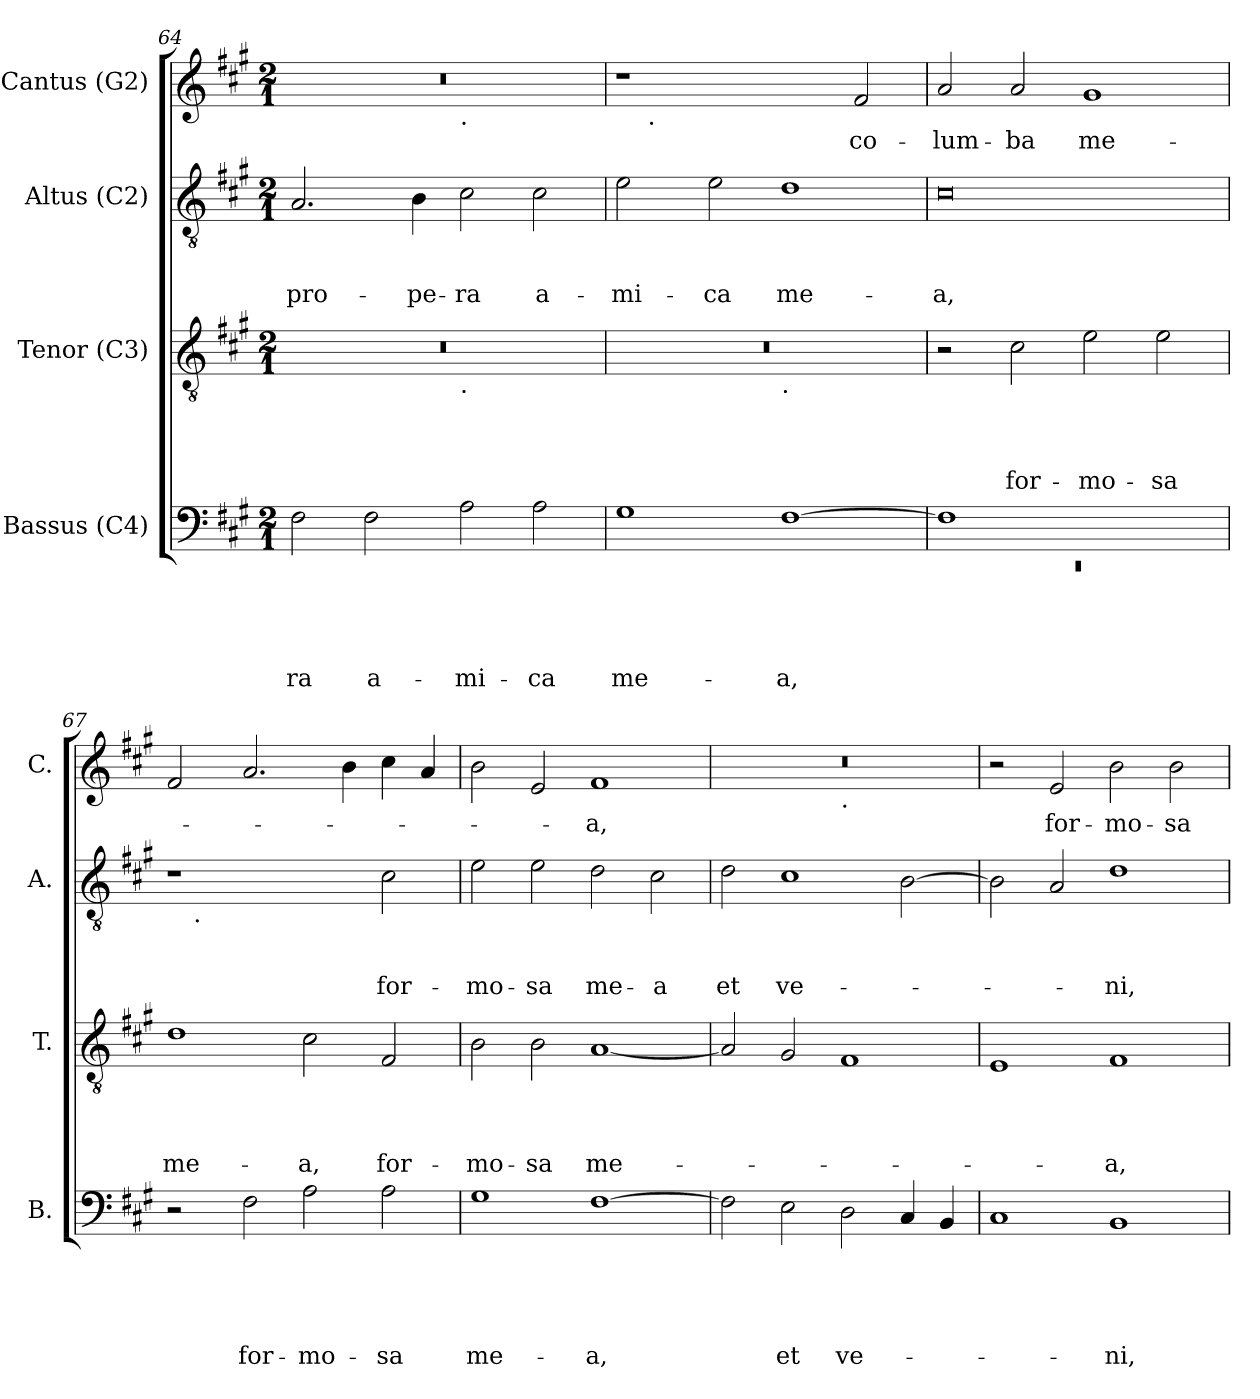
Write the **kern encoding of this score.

**kern	**text	**text	**text	**text	**text	**kern	**text	**text	**text	**text	**kern	**text	**text	**text	**kern	**text
*part4	*part4	*part4	*part4	*part4	*part4	*part3	*part3	*part3	*part3	*part3	*part2	*part2	*part2	*part2	*part1	*part1
*staff4	*staff4	*staff4	*staff4	*staff4	*staff4	*staff3	*staff3	*staff3	*staff3	*staff3	*staff2	*staff2	*staff2	*staff2	*staff1	*staff1
*I"Bassus (C4)	*	*	*	*	*	*I"Tenor (C3)	*	*	*	*	*I"Altus (C2)	*	*	*	*I"Cantus (G2)	*
*I'B.	*	*	*	*	*	*I'T.	*	*	*	*	*I'A.	*	*	*	*I'C.	*
*clefF4	*	*	*	*	*	*clefGv2	*	*	*	*	*clefGv2	*	*	*	*clefG2	*
*k[f#c#g#]	*	*	*	*	*	*k[f#c#g#]	*	*	*	*	*k[f#c#g#]	*	*	*	*k[f#c#g#]	*
*A:	*	*	*	*	*	*A:	*	*	*	*	*A:	*	*	*	*A:	*
*M2/1	*	*	*	*	*	*M2/1	*	*	*	*	*M2/1	*	*	*	*M2/1	*
=64	=64	=64	=64	=64	=64	=64	=64	=64	=64	=64	=64	=64	=64	=64	=64	=64
!	!	!	!	!	!LO:LY:b	!	!	!	!	!	!	!	!	!LO:LY:b	!	!
*	*	*	*	*	*	*^	*	*	*	*	*	*	*	*	*^	*
2F#\	.	.	.	.	-ra	0r	1ryy	.	.	.	.	2.A/	.	.	pro-	0r	1ryy	.
!	!	!	!	!	!LO:LY:b	!	!	!	!	!	!	!	!	!	!	!	!	!
2F#\	.	.	.	.	a-	.	.	.	.	.	.	.	.	.	.	.	.	.
!	!	!	!	!	!	!	!	!	!	!	!	!	!	!	!LO:LY:b	!	!	!
.	.	.	.	.	.	.	.	.	.	.	.	4B\	.	.	-pe-	.	.	.
!	!	!	!	!	!	!	!	!	!	!	!	!	!	!	!	!	!LO:TX:b:t=.	!
!	!	!	!	!	!	!	!LO:TX:b:t=.	!	!	!	!	!	!	!	!	!	!	!
!	!	!	!	!	!LO:LY:b	!	!	!	!	!	!	!	!	!	!LO:LY:b	!	!	!
2A\	.	.	.	.	-mi-	.	1ryy	.	.	.	.	2c#\	.	.	-ra	.	1ryy	.
!	!	!	!	!	!LO:LY:b	!	!	!	!	!	!	!	!	!	!LO:LY:b	!	!	!
2A\	.	.	.	.	-ca	.	.	.	.	.	.	2c#\	.	.	a-	.	.	.
=65	=65	=65	=65	=65	=65	=65	=65	=65	=65	=65	=65	=65	=65	=65	=65	=65	=65	=65
!	!	!	!	!	!LO:LY:b	!	!	!	!	!	!	!	!	!	!LO:LY:b	!	!	!
1G#	.	.	.	.	me-	0r	1ryy	.	.	.	.	2e\	.	.	-mi-	1r	8ryy	.
!	!	!	!	!	!	!	!	!	!	!	!	!	!	!	!	!	!LO:TX:b:t=.	!
.	.	.	.	.	.	.	.	.	.	.	.	.	.	.	.	.	1...ryy	.
!	!	!	!	!	!	!	!	!	!	!	!	!	!	!	!LO:LY:b	!	!	!
.	.	.	.	.	.	.	.	.	.	.	.	2e\	.	.	-ca	.	.	.
!	!	!	!	!	!	!	!LO:TX:b:t=.	!	!	!	!	!	!	!	!	!	!	!
!	!	!	!	!	!LO:LY:b	!	!	!	!	!	!	!	!	!	!LO:LY:b	!	!	!
[>1F#	.	.	.	.	-a,	.	1ryy	.	.	.	.	1d	.	.	me-	2ryy	.	.
!	!	!	!	!	!	!	!	!	!	!	!	!	!	!	!	!	!	!LO:LY:b
.	.	.	.	.	.	.	.	.	.	.	.	.	.	.	.	2f#/	.	co-
=66	=66	=66	=66	=66	=66	=66	=66	=66	=66	=66	=66	=66	=66	=66	=66	=66	=66	=66
*^	*	*	*	*	*	*	*	*	*	*	*	*	*	*	*	*	*	*
!	!LO:N:vis=1	!	!	!	!	!	!	!	!	!	!	!	!	!	!	!LO:LY:b:rj	!	!	!LO:LY:b
*	*	*	*	*	*	*	*v	*v	*	*	*	*	*	*	*	*	*v	*v	*
1F#]	0rEE	.	.	.	.	.	2r	.	.	.	.	0c#	.	.	-a,	2a/	-lum-
!	!	!	!	!	!	!	!	!	!	!	!LO:LY:b	!	!	!	!	!	!LO:LY:b
.	.	.	.	.	.	.	2c#\	.	.	.	for-	.	.	.	.	2a/	-ba
!	!	!	!	!	!	!	!	!	!	!	!LO:LY:b	!	!	!	!	!	!LO:LY:b
1ryy	.	.	.	.	.	.	2e\	.	.	.	-mo-	.	.	.	.	1g#	me-
!	!	!	!	!	!	!	!	!	!	!	!LO:LY:b	!	!	!	!	!	!
.	.	.	.	.	.	.	2e\	.	.	.	-sa	.	.	.	.	.	.
*v	*v	*	*	*	*	*	*	*	*	*	*	*	*	*	*	*	*
!!LO:LB:g=z
=67	=67	=67	=67	=67	=67	=67	=67	=67	=67	=67	=67	=67	=67	=67	=67	=67
!	!	!	!	!	!	!	!	!	!	!LO:LY:b	!	!	!	!	!	!
*	*	*	*	*	*	*	*	*	*	*	*^	*	*	*	*	*
2r	.	.	.	.	.	1d	.	.	.	me-	1r	8ryy	.	.	.	2f#/	.
!	!	!	!	!	!	!	!	!	!	!	!	!LO:TX:b:t=.	!	!	!	!	!
.	.	.	.	.	.	.	.	.	.	.	.	1...ryy	.	.	.	.	.
!	!	!	!	!	!LO:LY:b	!	!	!	!	!	!	!	!	!	!	!	!
2F#\	.	.	.	.	for-	.	.	.	.	.	.	.	.	.	.	2.a/	.
!	!	!	!	!	!LO:LY:b	!	!	!	!	!LO:LY:b	!	!	!	!	!	!	!
2A\	.	.	.	.	-mo-	2c#\	.	.	.	-a,	2ryy	.	.	.	.	.	.
.	.	.	.	.	.	.	.	.	.	.	.	.	.	.	.	4b\	.
!	!	!	!	!	!LO:LY:b	!	!	!	!	!LO:LY:b	!	!	!	!	!LO:LY:b	!	!
2A\	.	.	.	.	-sa	2F#/	.	.	.	for-	2c#\	.	.	.	for-	4cc#\	.
.	.	.	.	.	.	.	.	.	.	.	.	.	.	.	.	4a/	.
=68	=68	=68	=68	=68	=68	=68	=68	=68	=68	=68	=68	=68	=68	=68	=68	=68	=68
!	!	!	!	!	!LO:LY:b	!	!	!	!	!LO:LY:b	!	!	!	!	!LO:LY:b	!	!
*	*	*	*	*	*	*	*	*	*	*	*v	*v	*	*	*	*	*
1G#	.	.	.	.	me-	2B\	.	.	.	-mo-	2e\	.	.	-mo-	2b\	.
!	!	!	!	!	!	!	!	!	!	!LO:LY:b	!	!	!	!LO:LY:b	!	!
.	.	.	.	.	.	2B\	.	.	.	-sa	2e\	.	.	-sa	2e/	.
!	!	!	!	!	!LO:LY:b	!	!	!	!	!LO:LY:b	!	!	!	!LO:LY:b	!	!LO:LY:b
[>1F#	.	.	.	.	-a,	[<1A	.	.	.	me-	2d\	.	.	me-	1f#	-a,
!	!	!	!	!	!	!	!	!	!	!	!	!	!	!LO:LY:b	!	!
.	.	.	.	.	.	.	.	.	.	.	2c#\	.	.	-a	.	.
=69	=69	=69	=69	=69	=69	=69	=69	=69	=69	=69	=69	=69	=69	=69	=69	=69
!	!	!	!	!	!	!	!	!	!	!	!	!	!	!LO:LY:b	!	!
*	*	*	*	*	*	*	*	*	*	*	*	*	*	*	*^	*
2F#\]	.	.	.	.	.	2A/]	.	.	.	.	2d\	.	.	et	0r	1ryy	.
!	!	!	!	!	!LO:LY:b	!	!	!	!	!	!	!	!	!LO:LY:b	!	!	!
2E\	.	.	.	.	et	2G#/	.	.	.	.	1c#	.	.	ve-	.	.	.
!	!	!	!	!	!	!	!	!	!	!	!	!	!	!	!	!LO:TX:b:t=.	!
!	!	!	!	!	!LO:LY:b	!	!	!	!	!	!	!	!	!	!	!	!
2D\	.	.	.	.	ve-	1F#	.	.	.	.	.	.	.	.	.	1ryy	.
4C#/	.	.	.	.	.	.	.	.	.	.	[>2B\	.	.	.	.	.	.
4BB/	.	.	.	.	.	.	.	.	.	.	.	.	.	.	.	.	.
*	*	*	*	*	*	*	*	*	*	*	*	*	*	*	*v	*v	*
=70	=70	=70	=70	=70	=70	=70	=70	=70	=70	=70	=70	=70	=70	=70	=70	=70
1C#	.	.	.	.	.	1E	.	.	.	.	2B\]	.	.	.	2r	.
!	!	!	!	!	!	!	!	!	!	!	!	!	!	!	!	!LO:LY:b
.	.	.	.	.	.	.	.	.	.	.	2A/	.	.	.	2e/	for-
!	!	!	!	!	!LO:LY:b	!	!	!	!	!LO:LY:b	!	!	!	!LO:LY:b	!	!LO:LY:b
1BB	.	.	.	.	-ni,	1F#	.	.	.	-a,	1d	.	.	-ni,	2b\	-mo-
!	!	!	!	!	!	!	!	!	!	!	!	!	!	!	!	!LO:LY:b
.	.	.	.	.	.	.	.	.	.	.	.	.	.	.	2b\	-sa
=	=	=	=	=	=	=	=	=	=	=	=	=	=	=	=	=
*-	*-	*-	*-	*-	*-	*-	*-	*-	*-	*-	*-	*-	*-	*-	*-	*-
